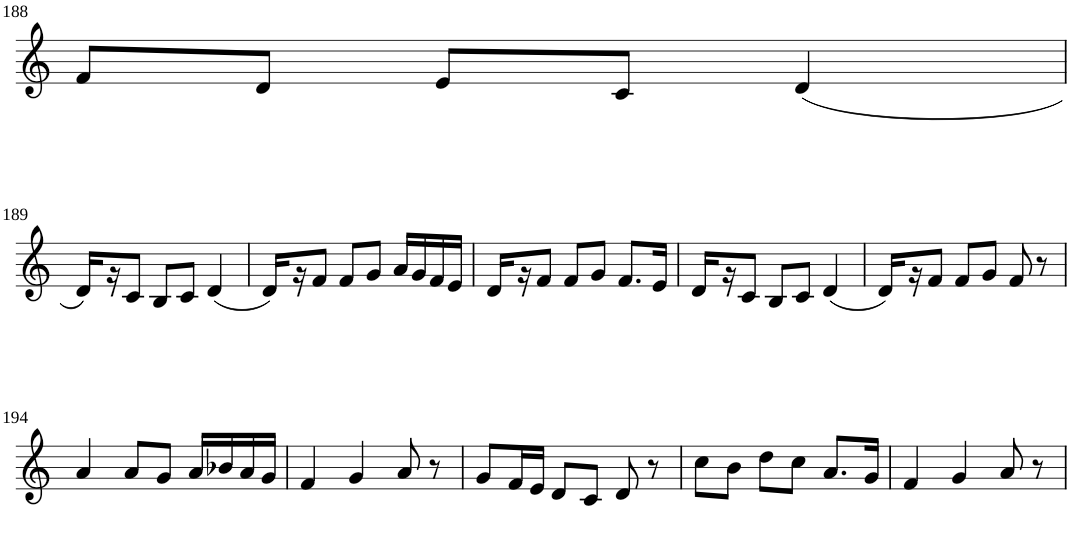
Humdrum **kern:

**kern
*part1
*staff1
*I"Violin
!!LO:PB:g=z
*clefG2
*k[]
*M3/4
=188
8f/L
8d/J
8e/L
8c/J
(4d/
!!LO:LB:g=z
=189
16d/LL)
16r
8c/J
8B/L
8c/J
(4d/
=190
16d/LL)
16r
8f/J
8f/L
8g/J
16a/LL
16g/
16f/
16e/JJ
=191
16d/LL
16r
8f/J
8f/L
8g/J
8.f/L
16e/Jk
=192
16d/LL
16r
8c/J
8B/L
8c/J
(4d/
=193
16d/LL)
16r
8f/J
8f/L
8g/J
8f/
8r
!!LO:LB:g=z
=194
4a/
8a/L
8g/J
16a/LL
16b-X/
16a/
16g/JJ
=195
4f/
4g/
8a/
8r
=196
8g/L
16f/L
16e/JJ
8d/L
8c/J
8d/
8r
=197
8cc\L
8b\J
8dd\L
8cc\J
8.a/L
16g/Jk
=198
4f/
4g/
8a/
8r
=
*-
